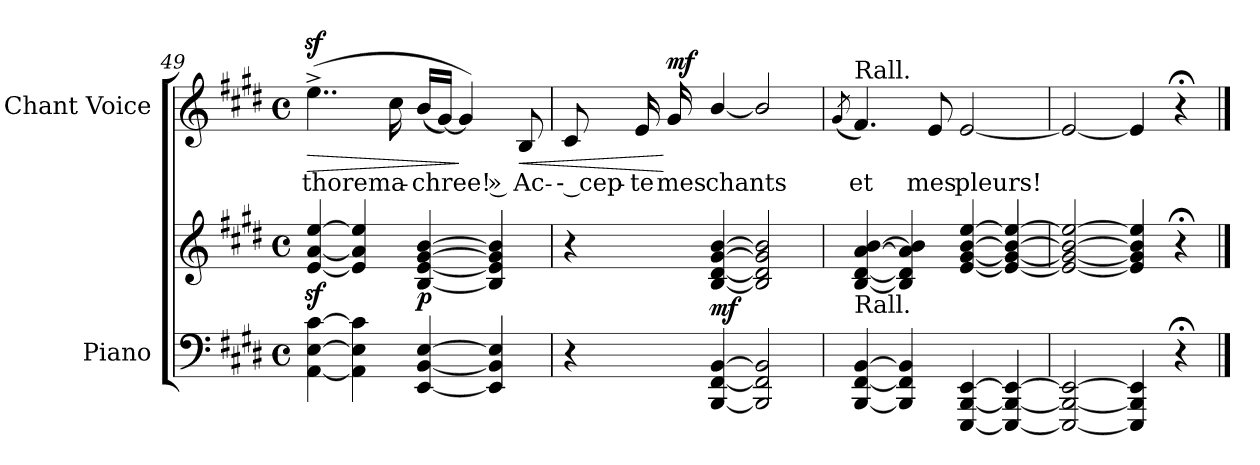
**kern	**kern	**dynam	**kern	**text	**dynam
*part2	*part2	*part2	*part1	*part1	*part1
*staff3	*staff2	*staff2/3	*staff1	*staff1	*staff1
*I"Piano	*	*	*I"Chant Voice	*	*
*I'Pno	*	*	*	*	*
*clefF4	*clefG2	*	*clefG2	*	*
*k[f#c#g#d#]	*k[f#c#g#d#]	*	*k[f#c#g#d#]	*	*
*M4/4	*M4/4	*	*M4/4	*	*
*met(c)	*met(c)	*	*met(c)	*	*
=49	=49	=49	=49	=49	=49
!	!	!	!	!	!LO:HP:b
[4AA\ [<4E\ [4c#\	[4e/z< [>4a/z< [4ee/z<	.	(4..eez>^\	-thore	>
4AA\] 4E\] 4c#\]	4e/] 4a/] 4ee/]	.	.	.	.
.	.	.	16cc#\	ma-	.
!	!	!LO:DY:b	!	!	!
[4EE/ [4BB/ [4E/	[4B/ [4e/ [>4g#/ [4b/	p	(16b/LL	-chree! »	.
.	.	.	[16g#/JJ)	.	.
.	.	.	4g#/])	.	]
4EE/] 4BB/] 4E/]	4B/] 4e/] 4g#/] 4b/]	.	.	.	.
!	!	!	!	!	!LO:HP:b
.	.	.	8B/	Ac-	<
=50	=50	=50	=50	=50	=50
4r	4r	.	8c#/	-- cep-	.
.	.	.	16e/	-te	.
!	!	!	!	!	!LO:DY:n=1:a
.	.	.	16g#/	mes	[ mf
!	!	!LO:DY:b	!	!	!
[4BBB/ [4FF#/ [4BB/	[4B/ [4d#/ [>4g#/ [4b/	mf	[4b/	chants	.
2BBB/] 2FF#/] 2BB/]	2B/] 2d#/] 2g#/] 2b/]	.	2b/]	.	.
=51	=51	=51	=51	=51	=51
.	.	.	(8qg#/	.	.
!	!	!	!LO:TX:a:t=Rall.	!	!
!	!LO:TX:b:t=Rall.	!	!	!	!
[4BBB/ [4FF#/ [4BB/	[4B/ [4d#/ [4a/ [4b/	.	4.f#/)	et	.
4BBB/] 4FF#/] 4BB/]	4B/] 4d#/] 4a/] 4b/]	.	.	.	.
.	.	.	8e/	mes	.
[4EEE/ [4BBB/ [4EE/	[4e/ [4g#/ [4b/ [4ee/	.	[2e/	pleurs!	.
4EEE/_ 4BBB/_ 4EE/_	4e/_ 4g#/_ 4b/_ 4ee/_	.	.	.	.
=52	=52	=52	=52	=52	=52
2EEE/_ 2BBB/_ 2EE/_	2e/_ 2g#/_ 2b/_ 2ee/_	.	2e/_	.	.
4EEE/] 4BBB/] 4EE/]	4e/] 4g#/] 4b/] 4ee/]	.	4e/]	.	.
4r;<	4r;<	.	4r;<	.	.
==	==	==	==	==	==
*-	*-	*-	*-	*-	*-
